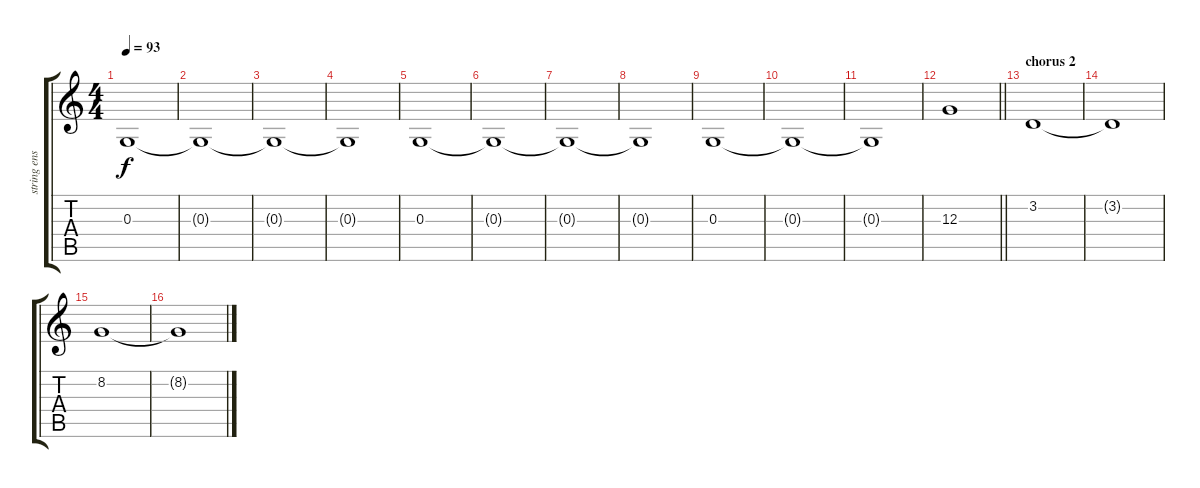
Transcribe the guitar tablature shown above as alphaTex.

\track ("string ensemble 2" "string ens") {instrument stringensemble1}
\staff {score tabs}
\tuning (E4 B3 G3 D3 A2 E2) {hide}
\ts (4 4)
\tempo 93
\clef g2
\ks c
0.3.1{dy f} |
0.3{t}.1 |
0.3{t}.1 |
0.3{t}.1 |
0.3.1 |
0.3{t}.1 |
0.3{t}.1 |
0.3{t}.1 |
0.3.1 |
0.3{t}.1 |
0.3{t}.1 |
\barLineRight lightlight
12.3.1{volume 12} |
\section ("" "chorus 2")
3.2.1 |
3.2{t}.1 |
8.2.1 |
8.2{t}.1
